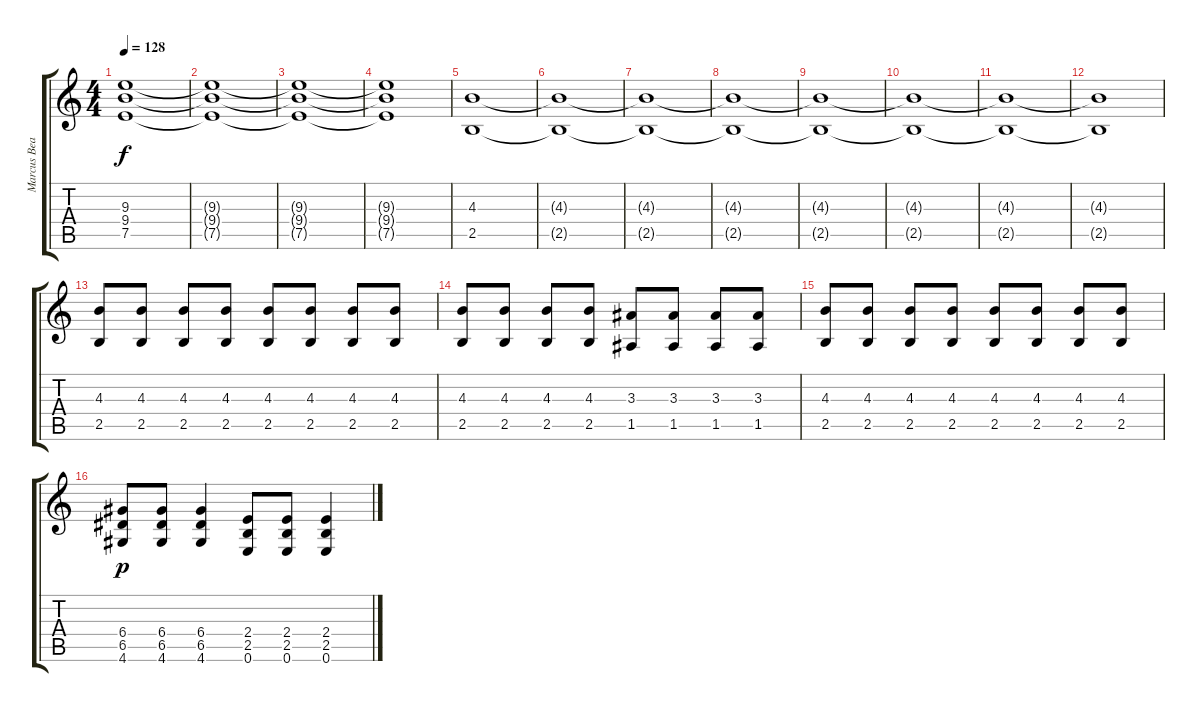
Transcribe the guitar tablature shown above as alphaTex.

\track ("Marcus Beaumont " "Marcus Bea") {instrument distortionguitar}
\staff {score tabs}
\tuning (E4 B3 G3 D3 A2 E2) {hide}
\ts (4 4)
\tempo 128
\clef g2
\ks c
(9.3{t} 9.4{t} 7.5{t}).1{dy f} |
(9.3{t} 9.4{t} 7.5{t}).1 |
(9.3{t} 9.4{t} 7.5{t}).1 |
(9.3{t} 9.4{t} 7.5{t}).1 |
(4.3 2.5).1 |
(4.3{t} 2.5{t}).1 |
(4.3{t} 2.5{t}).1 |
(4.3{t} 2.5{t}).1 |
(4.3{t} 2.5{t}).1 |
(4.3{t} 2.5{t}).1 |
(4.3{t} 2.5{t}).1 |
(4.3{t} 2.5{t}).1 |
(4.3 2.5).8 (4.3 2.5).8 (4.3 2.5).8 (4.3 2.5).8 (4.3 2.5).8 (4.3 2.5).8 (4.3 2.5).8 (4.3 2.5).8 |
(4.3 2.5).8 (4.3 2.5).8 (4.3 2.5).8 (4.3 2.5).8 (3.3 1.5).8 (3.3 1.5).8 (3.3 1.5).8 (3.3 1.5).8 |
(4.3 2.5).8 (4.3 2.5).8 (4.3 2.5).8 (4.3 2.5).8 (4.3 2.5).8 (4.3 2.5).8 (4.3 2.5).8 (4.3 2.5).8 |
(6.4 6.5 4.6).8{dy p} (6.4 6.5 4.6).8 (6.4 6.5 4.6).4 (2.4 2.5 0.6).8 (2.4 2.5 0.6).8 (2.4 2.5 0.6).4
